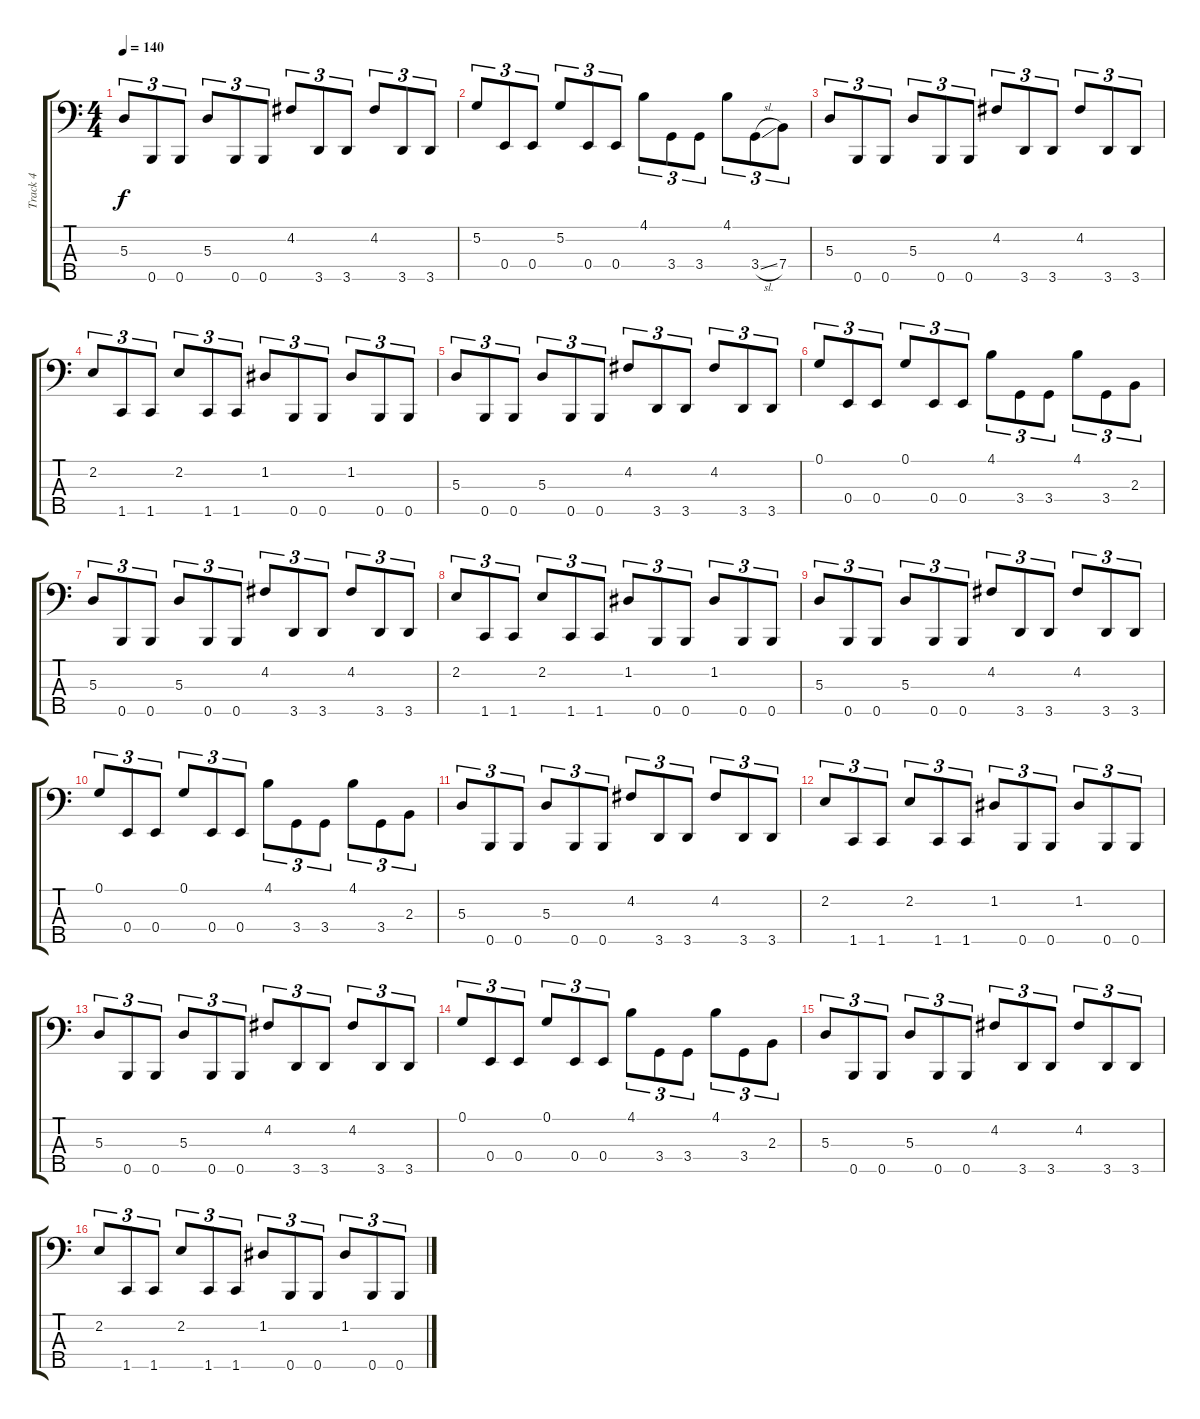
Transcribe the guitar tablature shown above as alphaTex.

\track ("Track 4" "Track 4") {instrument electricbassfinger}
\staff {score tabs}
\tuning (G2 D2 A1 E1 B0) {hide}
\ts (4 4)
\tempo 140
\clef f4
\ks c
5.3.8{tu (3 2) dy f} 0.5.8{tu (3 2)} 0.5.8{tu (3 2)} 5.3.8{tu (3 2)} 0.5.8{tu (3 2)} 0.5.8{tu (3 2)} 4.2.8{tu (3 2)} 3.5.8{tu (3 2)} 3.5.8{tu (3 2)} 4.2.8{tu (3 2)} 3.5.8{tu (3 2)} 3.5.8{tu (3 2)} |
5.2.8{tu (3 2)} 0.4.8{tu (3 2)} 0.4.8{tu (3 2)} 5.2.8{tu (3 2)} 0.4.8{tu (3 2)} 0.4.8{tu (3 2)} 4.1.8{tu (3 2)} 3.4.8{tu (3 2)} 3.4.8{tu (3 2)} 4.1.8{tu (3 2)} 3.4{sl}.8{tu (3 2)} 7.4.8{tu (3 2)} |
5.3.8{tu (3 2)} 0.5.8{tu (3 2)} 0.5.8{tu (3 2)} 5.3.8{tu (3 2)} 0.5.8{tu (3 2)} 0.5.8{tu (3 2)} 4.2.8{tu (3 2)} 3.5.8{tu (3 2)} 3.5.8{tu (3 2)} 4.2.8{tu (3 2)} 3.5.8{tu (3 2)} 3.5.8{tu (3 2)} |
2.2.8{tu (3 2)} 1.5.8{tu (3 2)} 1.5.8{tu (3 2)} 2.2.8{tu (3 2)} 1.5.8{tu (3 2)} 1.5.8{tu (3 2)} 1.2.8{tu (3 2)} 0.5.8{tu (3 2)} 0.5.8{tu (3 2)} 1.2.8{tu (3 2)} 0.5.8{tu (3 2)} 0.5.8{tu (3 2)} |
5.3.8{tu (3 2)} 0.5.8{tu (3 2)} 0.5.8{tu (3 2)} 5.3.8{tu (3 2)} 0.5.8{tu (3 2)} 0.5.8{tu (3 2)} 4.2.8{tu (3 2)} 3.5.8{tu (3 2)} 3.5.8{tu (3 2)} 4.2.8{tu (3 2)} 3.5.8{tu (3 2)} 3.5.8{tu (3 2)} |
0.1.8{tu (3 2)} 0.4.8{tu (3 2)} 0.4.8{tu (3 2)} 0.1.8{tu (3 2)} 0.4.8{tu (3 2)} 0.4.8{tu (3 2)} 4.1.8{tu (3 2)} 3.4.8{tu (3 2)} 3.4.8{tu (3 2)} 4.1.8{tu (3 2)} 3.4.8{tu (3 2)} 2.3.8{tu (3 2)} |
5.3.8{tu (3 2)} 0.5.8{tu (3 2)} 0.5.8{tu (3 2)} 5.3.8{tu (3 2)} 0.5.8{tu (3 2)} 0.5.8{tu (3 2)} 4.2.8{tu (3 2)} 3.5.8{tu (3 2)} 3.5.8{tu (3 2)} 4.2.8{tu (3 2)} 3.5.8{tu (3 2)} 3.5.8{tu (3 2)} |
2.2.8{tu (3 2)} 1.5.8{tu (3 2)} 1.5.8{tu (3 2)} 2.2.8{tu (3 2)} 1.5.8{tu (3 2)} 1.5.8{tu (3 2)} 1.2.8{tu (3 2)} 0.5.8{tu (3 2)} 0.5.8{tu (3 2)} 1.2.8{tu (3 2)} 0.5.8{tu (3 2)} 0.5.8{tu (3 2)} |
5.3.8{tu (3 2)} 0.5.8{tu (3 2)} 0.5.8{tu (3 2)} 5.3.8{tu (3 2)} 0.5.8{tu (3 2)} 0.5.8{tu (3 2)} 4.2.8{tu (3 2)} 3.5.8{tu (3 2)} 3.5.8{tu (3 2)} 4.2.8{tu (3 2)} 3.5.8{tu (3 2)} 3.5.8{tu (3 2)} |
0.1.8{tu (3 2)} 0.4.8{tu (3 2)} 0.4.8{tu (3 2)} 0.1.8{tu (3 2)} 0.4.8{tu (3 2)} 0.4.8{tu (3 2)} 4.1.8{tu (3 2)} 3.4.8{tu (3 2)} 3.4.8{tu (3 2)} 4.1.8{tu (3 2)} 3.4.8{tu (3 2)} 2.3.8{tu (3 2)} |
5.3.8{tu (3 2)} 0.5.8{tu (3 2)} 0.5.8{tu (3 2)} 5.3.8{tu (3 2)} 0.5.8{tu (3 2)} 0.5.8{tu (3 2)} 4.2.8{tu (3 2)} 3.5.8{tu (3 2)} 3.5.8{tu (3 2)} 4.2.8{tu (3 2)} 3.5.8{tu (3 2)} 3.5.8{tu (3 2)} |
2.2.8{tu (3 2)} 1.5.8{tu (3 2)} 1.5.8{tu (3 2)} 2.2.8{tu (3 2)} 1.5.8{tu (3 2)} 1.5.8{tu (3 2)} 1.2.8{tu (3 2)} 0.5.8{tu (3 2)} 0.5.8{tu (3 2)} 1.2.8{tu (3 2)} 0.5.8{tu (3 2)} 0.5.8{tu (3 2)} |
5.3.8{tu (3 2)} 0.5.8{tu (3 2)} 0.5.8{tu (3 2)} 5.3.8{tu (3 2)} 0.5.8{tu (3 2)} 0.5.8{tu (3 2)} 4.2.8{tu (3 2)} 3.5.8{tu (3 2)} 3.5.8{tu (3 2)} 4.2.8{tu (3 2)} 3.5.8{tu (3 2)} 3.5.8{tu (3 2)} |
0.1.8{tu (3 2)} 0.4.8{tu (3 2)} 0.4.8{tu (3 2)} 0.1.8{tu (3 2)} 0.4.8{tu (3 2)} 0.4.8{tu (3 2)} 4.1.8{tu (3 2)} 3.4.8{tu (3 2)} 3.4.8{tu (3 2)} 4.1.8{tu (3 2)} 3.4.8{tu (3 2)} 2.3.8{tu (3 2)} |
5.3.8{tu (3 2)} 0.5.8{tu (3 2)} 0.5.8{tu (3 2)} 5.3.8{tu (3 2)} 0.5.8{tu (3 2)} 0.5.8{tu (3 2)} 4.2.8{tu (3 2)} 3.5.8{tu (3 2)} 3.5.8{tu (3 2)} 4.2.8{tu (3 2)} 3.5.8{tu (3 2)} 3.5.8{tu (3 2)} |
2.2.8{tu (3 2)} 1.5.8{tu (3 2)} 1.5.8{tu (3 2)} 2.2.8{tu (3 2)} 1.5.8{tu (3 2)} 1.5.8{tu (3 2)} 1.2.8{tu (3 2)} 0.5.8{tu (3 2)} 0.5.8{tu (3 2)} 1.2.8{tu (3 2)} 0.5.8{tu (3 2)} 0.5.8{tu (3 2)}
